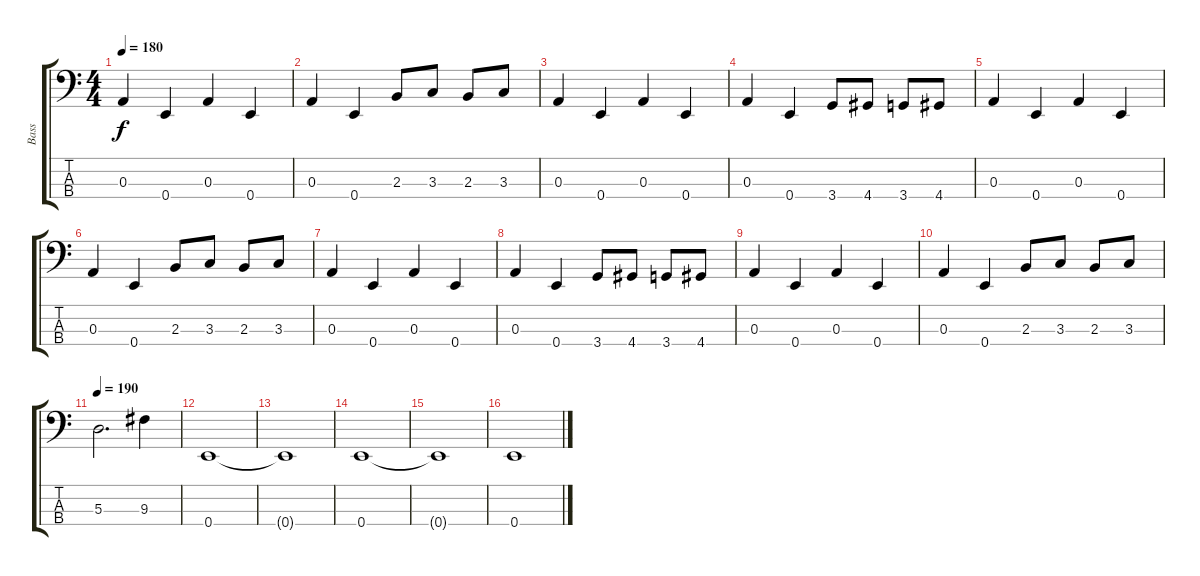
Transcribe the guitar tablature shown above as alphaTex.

\track ("Bass" "Bass") {instrument electricbassfinger}
\staff {score tabs}
\tuning (G2 D2 A1 E1) {hide}
\ts (4 4)
\tempo 180
\clef f4
\ks c
0.3.4{dy f} 0.4.4 0.3.4 0.4.4 |
0.3.4 0.4.4 2.3.8 3.3.8 2.3.8 3.3.8 |
0.3.4 0.4.4 0.3.4 0.4.4 |
0.3.4 0.4.4 3.4.8 4.4.8 3.4.8 4.4.8 |
0.3.4 0.4.4 0.3.4 0.4.4 |
0.3.4 0.4.4 2.3.8 3.3.8 2.3.8 3.3.8 |
0.3.4 0.4.4 0.3.4 0.4.4 |
0.3.4 0.4.4 3.4.8 4.4.8 3.4.8 4.4.8 |
0.3.4 0.4.4 0.3.4 0.4.4 |
0.3.4 0.4.4 2.3.8 3.3.8 2.3.8 3.3.8 |
\tempo 190
5.3.2{d} 9.3.4 |
0.4.1 |
0.4{t}.1 |
0.4.1 |
0.4{t}.1 |
0.4.1
